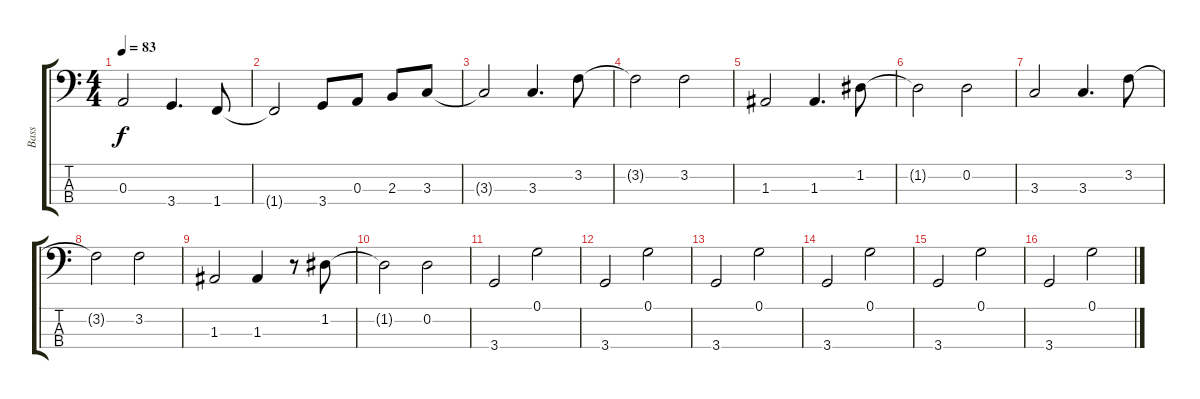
\track ("Bass" "Bass") {instrument electricbassfinger}
\staff {score tabs}
\tuning (G2 D2 A1 E1) {hide}
\ts (4 4)
\tempo 83
\clef f4
\ks c
0.3.2{dy f} 3.4.4{d} 1.4.8 |
1.4{t}.2 3.4.8 0.3.8 2.3.8 3.3.8 |
3.3{t}.2 3.3.4{d} 3.2.8 |
3.2{t}.2 3.2.2 |
1.3.2 1.3.4{d} 1.2.8 |
1.2{t}.2 0.2.2 |
3.3.2 3.3.4{d} 3.2.8 |
3.2{t}.2 3.2.2 |
1.3.2 1.3.4 r.8 1.2.8 |
1.2{t}.2 0.2.2 |
3.4.2 0.1.2 |
3.4.2 0.1.2 |
3.4.2 0.1.2 |
3.4.2 0.1.2 |
3.4.2 0.1.2 |
3.4.2 0.1.2
